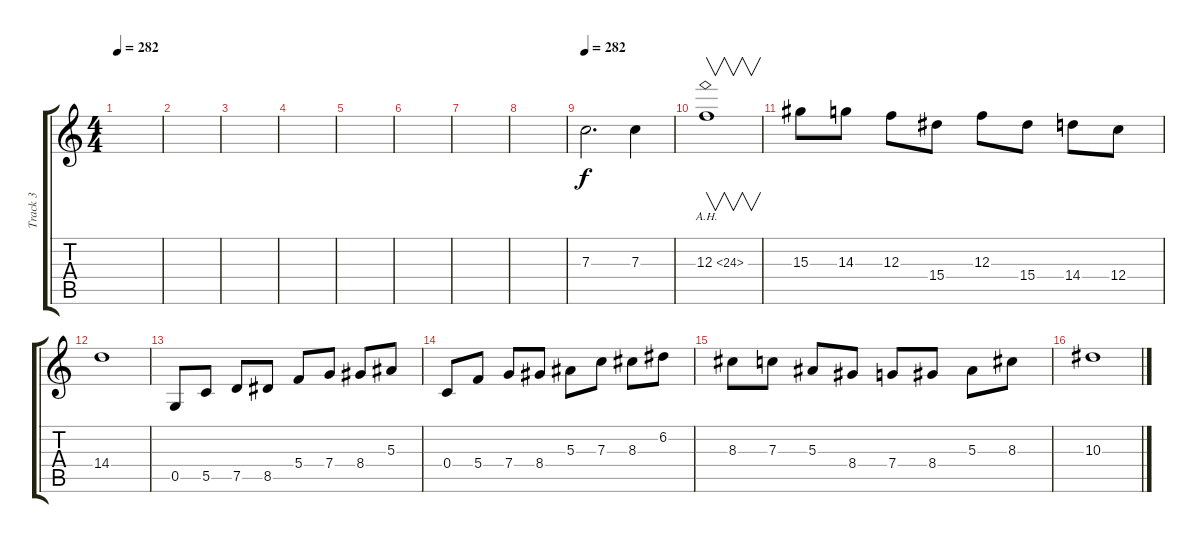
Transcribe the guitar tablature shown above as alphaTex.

\track ("Track 3" "Track 3") {instrument distortionguitar}
\staff {score tabs}
\tuning (D4 A3 F3 C3 G2 C2) {hide}
\ts (4 4)
\tempo 282
\clef g2
\ks c
|
|
|
|
|
|
|
|
\tempo 282
7.3.2{d} 7.3.4 |
12.3{ah 12}.1{v} |
15.3.8 14.3.8 12.3.8 15.4.8 12.3.8 15.4.8 14.4.8 12.4.8 |
14.4.1 |
0.5.8 5.5.8 7.5.8 8.5.8 5.4.8 7.4.8 8.4.8 5.3.8 |
0.4.8 5.4.8 7.4.8 8.4.8 5.3.8 7.3.8 8.3.8 6.2.8 |
8.3.8 7.3.8 5.3.8 8.4.8 7.4.8 8.4.8 5.3.8 8.3.8 |
10.3.1
